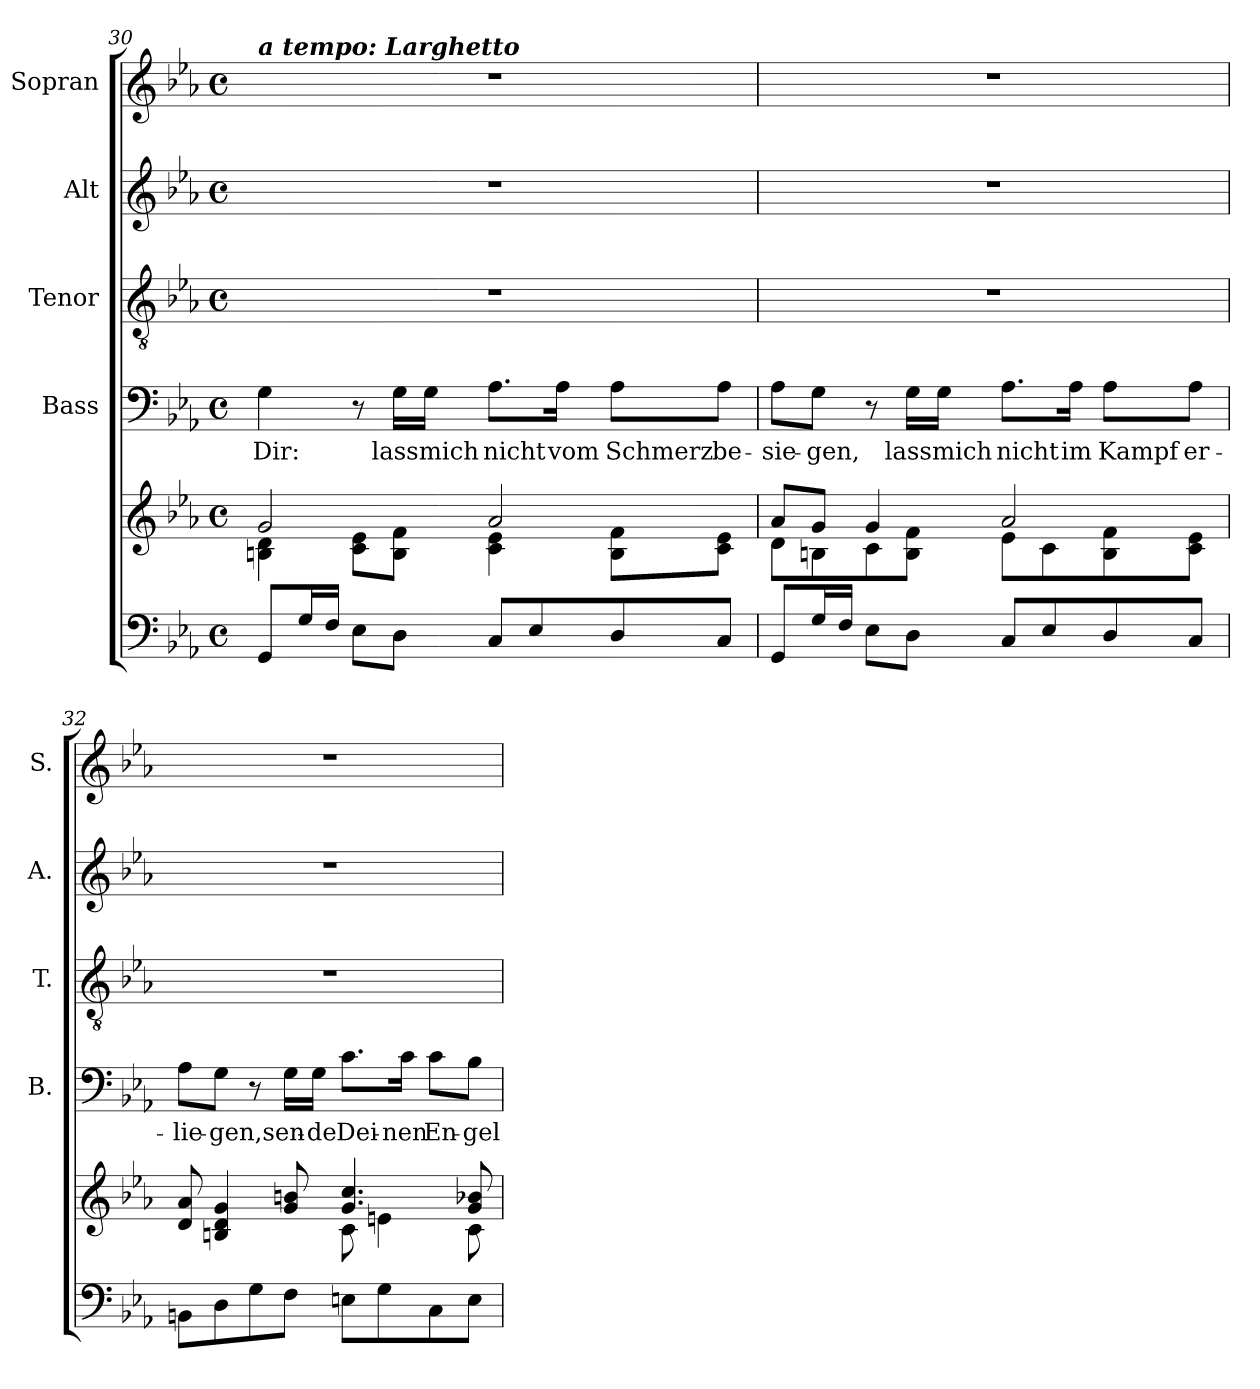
**kern	**kern	**kern	**text	**kern	**kern	**kern
*part5	*part5	*part4	*part4	*part3	*part2	*part1
*staff6	*staff5	*staff4	*staff4	*staff3	*staff2	*staff1
*	*	*I"Bass	*	*I"Tenor	*I"Alt	*I"Sopran
*	*	*I'B.	*	*I'T.	*I'A.	*I'S.
!!LO:LB:g=z
*clefF4	*clefG2	*clefF4	*	*clefGv2	*clefG2	*clefG2
*k[b-e-a-]	*k[b-e-a-]	*k[b-e-a-]	*	*k[b-e-a-]	*k[b-e-a-]	*k[b-e-a-]
*E-:	*E-:	*E-:	*	*E-:	*E-:	*E-:
*M4/4	*M4/4	*M4/4	*	*M4/4	*M4/4	*M4/4
*met(c)	*met(c)	*met(c)	*	*met(c)	*met(c)	*met(c)
=30	=30	=30	=30	=30	=30	=30
*	*^	*	*	*	*	*
!	!	!	!	!	!	!	!LO:TX:a:Bi:t=a tempo&colon; Larghetto
!	!	!	!	!LO:LY:b	!	!	!
8GG/L	2g/	4Bn\ 4d\	4G\	Dir:	1r	1r	1r
16G/L	.	.	.	.	.	.	.
16F/JJ	.	.	.	.	.	.	.
8E-\L	.	8c\ 8e-\L	8r	.	.	.	.
!	!	!	!	!LO:LY:b	!	!	!
8D\J	.	8B\ 8f\J	16G\LL	lass	.	.	.
!	!	!	!	!LO:LY:b	!	!	!
.	.	.	16G\JJ	mich	.	.	.
!	!	!	!	!LO:LY:b	!	!	!
8C/L	2a-/	4c\ 4e-\	8.A-\L	nicht	.	.	.
8E-/	.	.	.	.	.	.	.
!	!	!	!	!LO:LY:b	!	!	!
.	.	.	16A-\Jk	vom	.	.	.
!	!	!	!	!LO:LY:b	!	!	!
8D/	.	8B\ 8f\L	8A-\L	Schmerz	.	.	.
!	!	!	!	!LO:LY:b	!	!	!
8C/J	.	8c\ 8e-\J	8A-\J	be-	.	.	.
=31	=31	=31	=31	=31	=31	=31	=31
!	!	!	!	!LO:LY:b	!	!	!
8GG/L	8a-/L	8d\L	8A-\L	-sie-	1r	1r	1r
!	!	!	!	!LO:LY:b	!	!	!
16G/L	8g/J	8Bn\	8G\J	-gen,	.	.	.
16F/JJ	.	.	.	.	.	.	.
8E-\L	4g/	8c\	8r	.	.	.	.
!	!	!	!	!LO:LY:b	!	!	!
8D\J	.	8B\ 8f\J	16G\LL	lass	.	.	.
!	!	!	!	!LO:LY:b	!	!	!
.	.	.	16G\JJ	mich	.	.	.
!	!	!	!	!LO:LY:b	!	!	!
8C/L	2a-/	8e-\L	8.A-\L	nicht	.	.	.
8E-/	.	8c\	.	.	.	.	.
!	!	!	!	!LO:LY:b	!	!	!
.	.	.	16A-\Jk	im	.	.	.
!	!	!	!	!LO:LY:b	!	!	!
8D/	.	8B\ 8f\	8A-\L	Kampf	.	.	.
!	!	!	!	!LO:LY:b	!	!	!
8C/J	.	8c\ 8e-\J	8A-\J	er-	.	.	.
=32	=32	=32	=32	=32	=32	=32	=32
!	!	!	!	!LO:LY:b	!	!	!
8BBn\L	8d/ 8a-/	2ryy	8A-\L	-lie-	1r	1r	1r
!	!	!	!	!LO:LY:b	!	!	!
8D\	4Bn/ 4d/ 4g/	.	8G\J	-gen,	.	.	.
8G\	.	.	8r	.	.	.	.
!	!	!	!	!LO:LY:b	!	!	!
8F\J	8g/ 8bn/	.	16G\LL	sen-	.	.	.
!	!	!	!	!LO:LY:b	!	!	!
.	.	.	16G\JJ	-de	.	.	.
!	!	!	!	!LO:LY:b	!	!	!
8En\L	4.g/ 4.cc/	8c\	8.c\L	Dei-	.	.	.
8G\	.	4en\	.	.	.	.	.
!	!	!	!	!LO:LY:b	!	!	!
.	.	.	16c\Jk	-nen	.	.	.
!	!	!	!	!LO:LY:b	!	!	!
8C\	.	.	8c\L	En-	.	.	.
!	!	!	!	!LO:LY:b	!	!	!
8E\J	8g/ 8b-X/	8c\	8B-\J	-gel	.	.	.
*	*v	*v	*	*	*	*	*
=	=	=	=	=	=	=
*-	*-	*-	*-	*-	*-	*-
